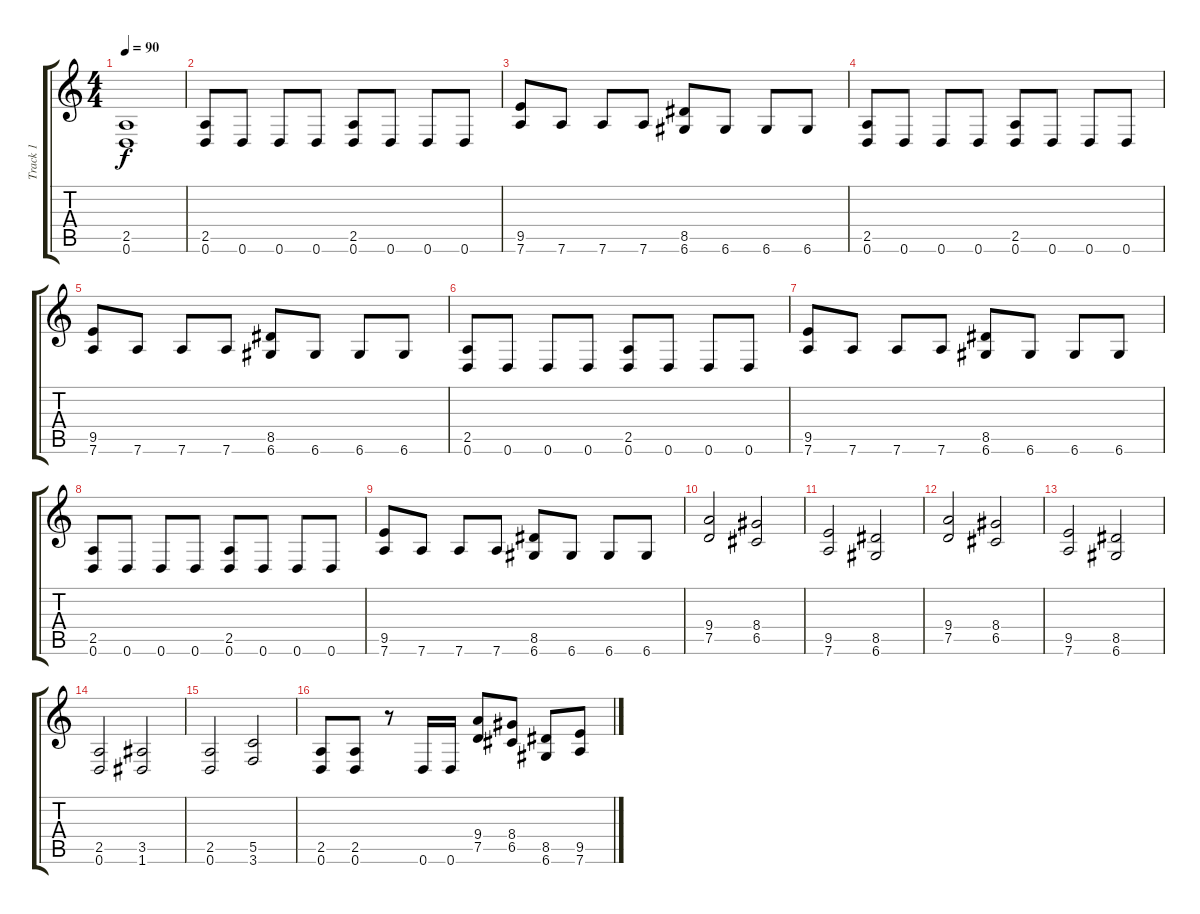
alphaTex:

\track ("Track 1" "Track 1") {instrument distortionguitar}
\staff {score tabs}
\tuning (D4 A3 F3 C3 G2 D2) {hide}
\ts (4 4)
\tempo 90
\clef g2
\ks c
(2.5{t} 0.6{t}).1{dy f} |
(2.5 0.6).8 0.6.8 0.6.8 0.6.8 (2.5 0.6).8 0.6.8 0.6.8 0.6.8 |
(9.5 7.6).8 7.6.8 7.6.8 7.6.8 (8.5 6.6).8 6.6.8 6.6.8 6.6.8 |
(2.5 0.6).8 0.6.8 0.6.8 0.6.8 (2.5 0.6).8 0.6.8 0.6.8 0.6.8 |
(9.5 7.6).8 7.6.8 7.6.8 7.6.8 (8.5 6.6).8 6.6.8 6.6.8 6.6.8 |
(2.5 0.6).8 0.6.8 0.6.8 0.6.8 (2.5 0.6).8 0.6.8 0.6.8 0.6.8 |
(9.5 7.6).8 7.6.8 7.6.8 7.6.8 (8.5 6.6).8 6.6.8 6.6.8 6.6.8 |
(2.5 0.6).8 0.6.8 0.6.8 0.6.8 (2.5 0.6).8 0.6.8 0.6.8 0.6.8 |
(9.5 7.6).8 7.6.8 7.6.8 7.6.8 (8.5 6.6).8 6.6.8 6.6.8 6.6.8 |
(9.4 7.5).2 (8.4 6.5).2 |
(9.5 7.6).2 (8.5 6.6).2 |
(9.4 7.5).2 (8.4 6.5).2 |
(9.5 7.6).2 (8.5 6.6).2 |
(2.5 0.6).2 (3.5 1.6).2 |
(2.5 0.6).2 (5.5 3.6).2 |
(2.5 0.6).8 (2.5 0.6).8 r.8 0.6.16 0.6.16 (9.4 7.5).8 (8.4 6.5).8 (8.5 6.6).8 (9.5 7.6).8
